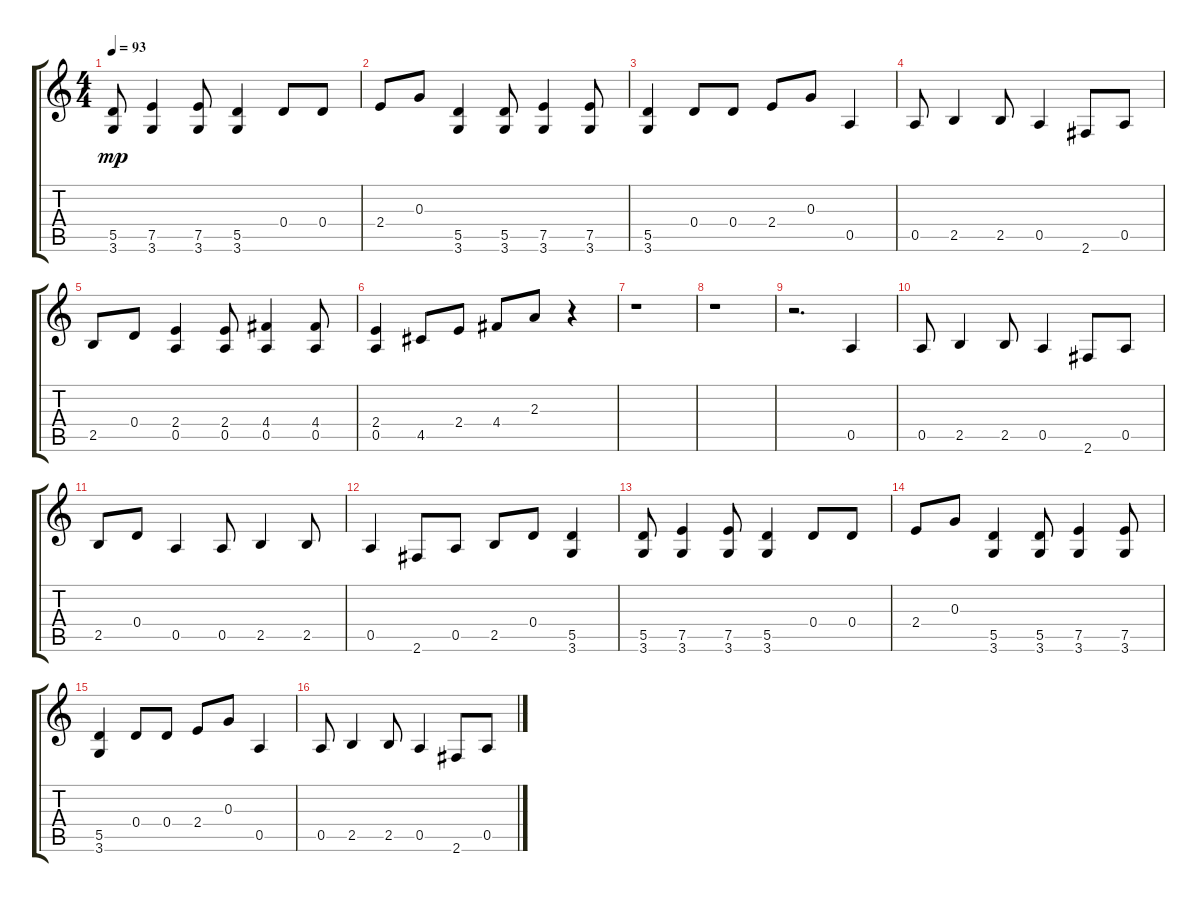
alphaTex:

\track "" {instrument overdrivenguitar}
\staff {score tabs}
\tuning (E4 B3 G3 D3 A2 E2) {hide}
\ts (4 4)
\tempo 93
\clef g2
\ks c
(5.5 3.6).8{dy mp} (7.5 3.6).4 (7.5 3.6).8 (5.5 3.6).4 0.4.8 0.4.8 |
2.4.8 0.3.8 (5.5 3.6).4 (5.5 3.6).8 (7.5 3.6).4 (7.5 3.6).8 |
(5.5 3.6).4 0.4.8 0.4.8 2.4.8 0.3.8 0.5.4 |
0.5.8 2.5.4 2.5.8 0.5.4 2.6.8 0.5.8 |
2.5.8 0.4.8 (2.4 0.5).4 (2.4 0.5).8 (4.4 0.5).4 (4.4 0.5).8 |
(2.4 0.5).4 4.5.8 2.4.8 4.4.8 2.3.8 r.4 |
r.1 |
r.1 |
r.2{d} 0.5.4 |
0.5.8 2.5.4 2.5.8 0.5.4 2.6.8 0.5.8 |
2.5.8 0.4.8 0.5.4 0.5.8 2.5.4 2.5.8 |
0.5.4 2.6.8 0.5.8 2.5.8 0.4.8 (5.5 3.6).4 |
(5.5 3.6).8 (7.5 3.6).4 (7.5 3.6).8 (5.5 3.6).4 0.4.8 0.4.8 |
2.4.8 0.3.8 (5.5 3.6).4 (5.5 3.6).8 (7.5 3.6).4 (7.5 3.6).8 |
(5.5 3.6).4 0.4.8 0.4.8 2.4.8 0.3.8 0.5.4 |
0.5.8 2.5.4 2.5.8 0.5.4 2.6.8 0.5.8
